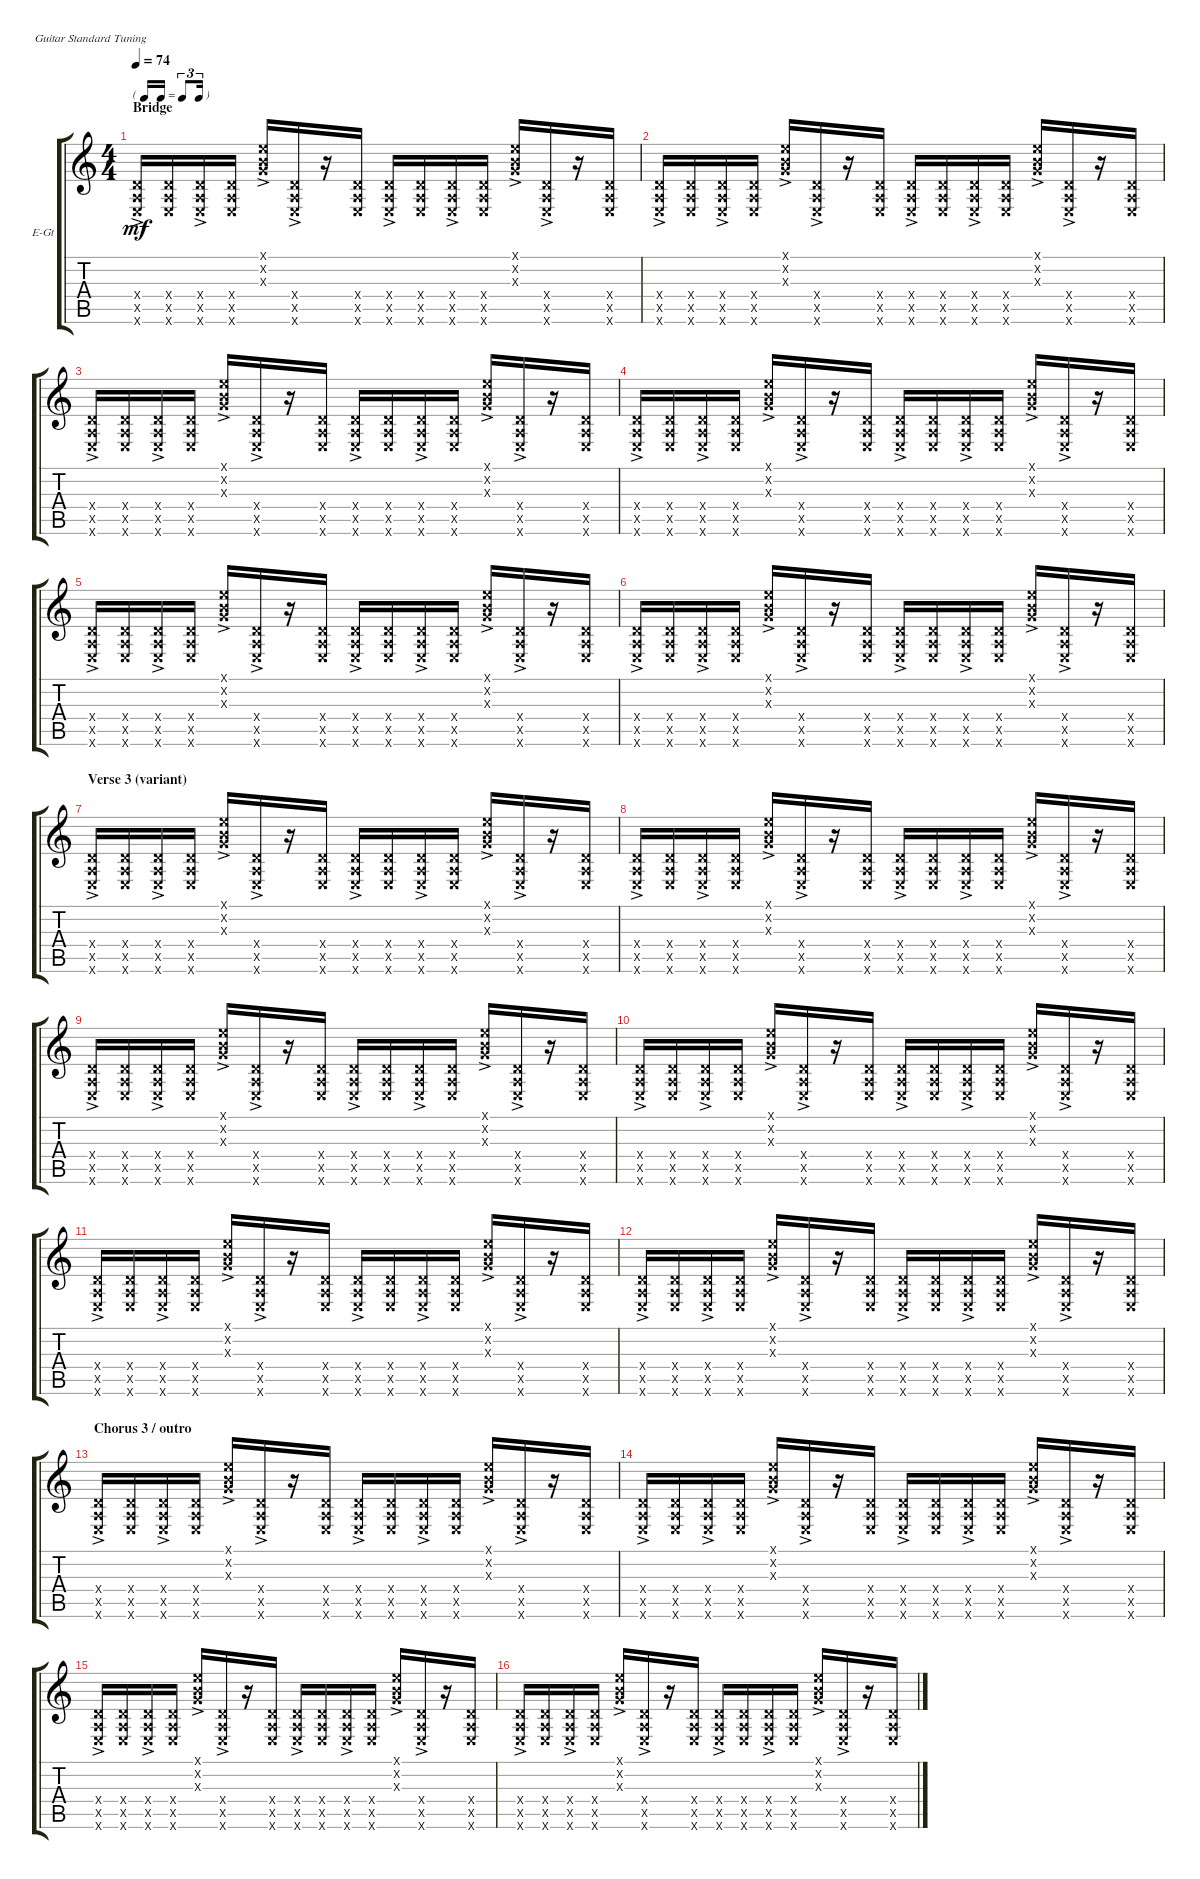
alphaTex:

\defaultSystemsLayout 4
\bracketExtendMode groupsimilarinstruments
\firstSystemTrackNameOrientation horizontal
\otherSystemsTrackNameOrientation horizontal
\track ("Guitar 3 (ghost notes, clean)" "E-Gt") {instrument electricguitarclean}
\staff {score tabs}
\tuning (E4 B3 G3 D3 A2 E2)
\ts (4 4)
\tf triplet16th
\section ("" "Bridge")
\tempo 74
\clef g2
\scale
0.322751
\ks c
(0.6{ac x} 0.5{x} 0.4{x}).16{dy mf} (0.6{x} 0.5{x} 0.4{x}).16 (0.6{ac x} 0.5{x} 0.4{x}).16 (0.6{x} 0.5{x} 0.4{x}).16 (0.3{ac x} 0.2{x} 0.1{x}).16 (0.6{ac x} 0.5{x} 0.4{x}).16 r.16 (0.6{x} 0.5{x} 0.4{x}).16 (0.6{ac x} 0.5{x} 0.4{x}).16 (0.6{x} 0.5{x} 0.4{x}).16 (0.6{ac x} 0.5{x} 0.4{x}).16 (0.6{x} 0.5{x} 0.4{x}).16 (0.3{ac x} 0.2{x} 0.1{x}).16 (0.6{ac x} 0.5{x} 0.4{x}).16 r.16 (0.6{x} 0.5{x} 0.4{x}).16 |
\scale
0.333333 (0.6{ac x} 0.5{x} 0.4{x}).16 (0.6{x} 0.5{x} 0.4{x}).16 (0.6{ac x} 0.5{x} 0.4{x}).16 (0.6{x} 0.5{x} 0.4{x}).16 (0.3{ac x} 0.2{x} 0.1{x}).16 (0.6{ac x} 0.5{x} 0.4{x}).16 r.16 (0.6{x} 0.5{x} 0.4{x}).16 (0.6{ac x} 0.5{x} 0.4{x}).16 (0.6{x} 0.5{x} 0.4{x}).16 (0.6{ac x} 0.5{x} 0.4{x}).16 (0.6{x} 0.5{x} 0.4{x}).16 (0.3{ac x} 0.2{x} 0.1{x}).16 (0.6{ac x} 0.5{x} 0.4{x}).16 r.16 (0.6{x} 0.5{x} 0.4{x}).16 |
\scale
0.333333 (0.6{ac x} 0.5{x} 0.4{x}).16 (0.6{x} 0.5{x} 0.4{x}).16 (0.6{ac x} 0.5{x} 0.4{x}).16 (0.6{x} 0.5{x} 0.4{x}).16 (0.3{ac x} 0.2{x} 0.1{x}).16 (0.6{ac x} 0.5{x} 0.4{x}).16 r.16 (0.6{x} 0.5{x} 0.4{x}).16 (0.6{ac x} 0.5{x} 0.4{x}).16 (0.6{x} 0.5{x} 0.4{x}).16 (0.6{ac x} 0.5{x} 0.4{x}).16 (0.6{x} 0.5{x} 0.4{x}).16 (0.3{ac x} 0.2{x} 0.1{x}).16 (0.6{ac x} 0.5{x} 0.4{x}).16 r.16 (0.6{x} 0.5{x} 0.4{x}).16 |
\scale
0.333333 (0.6{ac x} 0.5{x} 0.4{x}).16 (0.6{x} 0.5{x} 0.4{x}).16 (0.6{ac x} 0.5{x} 0.4{x}).16 (0.6{x} 0.5{x} 0.4{x}).16 (0.3{ac x} 0.2{x} 0.1{x}).16 (0.6{ac x} 0.5{x} 0.4{x}).16 r.16 (0.6{x} 0.5{x} 0.4{x}).16 (0.6{ac x} 0.5{x} 0.4{x}).16 (0.6{x} 0.5{x} 0.4{x}).16 (0.6{ac x} 0.5{x} 0.4{x}).16 (0.6{x} 0.5{x} 0.4{x}).16 (0.3{ac x} 0.2{x} 0.1{x}).16 (0.6{ac x} 0.5{x} 0.4{x}).16 r.16 (0.6{x} 0.5{x} 0.4{x}).16 |
\scale
0.333333 (0.6{ac x} 0.5{x} 0.4{x}).16 (0.6{x} 0.5{x} 0.4{x}).16 (0.6{ac x} 0.5{x} 0.4{x}).16 (0.6{x} 0.5{x} 0.4{x}).16 (0.3{ac x} 0.2{x} 0.1{x}).16 (0.6{ac x} 0.5{x} 0.4{x}).16 r.16 (0.6{x} 0.5{x} 0.4{x}).16 (0.6{ac x} 0.5{x} 0.4{x}).16 (0.6{x} 0.5{x} 0.4{x}).16 (0.6{ac x} 0.5{x} 0.4{x}).16 (0.6{x} 0.5{x} 0.4{x}).16 (0.3{ac x} 0.2{x} 0.1{x}).16 (0.6{ac x} 0.5{x} 0.4{x}).16 r.16 (0.6{x} 0.5{x} 0.4{x}).16 |
\scale
0.333333 (0.6{ac x} 0.5{x} 0.4{x}).16 (0.6{x} 0.5{x} 0.4{x}).16 (0.6{ac x} 0.5{x} 0.4{x}).16 (0.6{x} 0.5{x} 0.4{x}).16 (0.3{ac x} 0.2{x} 0.1{x}).16 (0.6{ac x} 0.5{x} 0.4{x}).16 r.16 (0.6{x} 0.5{x} 0.4{x}).16 (0.6{ac x} 0.5{x} 0.4{x}).16 (0.6{x} 0.5{x} 0.4{x}).16 (0.6{ac x} 0.5{x} 0.4{x}).16 (0.6{x} 0.5{x} 0.4{x}).16 (0.3{ac x} 0.2{x} 0.1{x}).16 (0.6{ac x} 0.5{x} 0.4{x}).16 r.16 (0.6{x} 0.5{x} 0.4{x}).16 |
\section ("" "Verse 3 (variant)")
\scale
0.333333 (0.6{ac x} 0.5{x} 0.4{x}).16 (0.6{x} 0.5{x} 0.4{x}).16 (0.6{ac x} 0.5{x} 0.4{x}).16 (0.6{x} 0.5{x} 0.4{x}).16 (0.3{ac x} 0.2{x} 0.1{x}).16 (0.6{ac x} 0.5{x} 0.4{x}).16 r.16 (0.6{x} 0.5{x} 0.4{x}).16 (0.6{ac x} 0.5{x} 0.4{x}).16 (0.6{x} 0.5{x} 0.4{x}).16 (0.6{ac x} 0.5{x} 0.4{x}).16 (0.6{x} 0.5{x} 0.4{x}).16 (0.3{ac x} 0.2{x} 0.1{x}).16 (0.6{ac x} 0.5{x} 0.4{x}).16 r.16 (0.6{x} 0.5{x} 0.4{x}).16 |
\scale
0.333333 (0.6{ac x} 0.5{x} 0.4{x}).16 (0.6{x} 0.5{x} 0.4{x}).16 (0.6{ac x} 0.5{x} 0.4{x}).16 (0.6{x} 0.5{x} 0.4{x}).16 (0.3{ac x} 0.2{x} 0.1{x}).16 (0.6{ac x} 0.5{x} 0.4{x}).16 r.16 (0.6{x} 0.5{x} 0.4{x}).16 (0.6{ac x} 0.5{x} 0.4{x}).16 (0.6{x} 0.5{x} 0.4{x}).16 (0.6{ac x} 0.5{x} 0.4{x}).16 (0.6{x} 0.5{x} 0.4{x}).16 (0.3{ac x} 0.2{x} 0.1{x}).16 (0.6{ac x} 0.5{x} 0.4{x}).16 r.16 (0.6{x} 0.5{x} 0.4{x}).16 |
\scale
0.333333 (0.6{ac x} 0.5{x} 0.4{x}).16 (0.6{x} 0.5{x} 0.4{x}).16 (0.6{ac x} 0.5{x} 0.4{x}).16 (0.6{x} 0.5{x} 0.4{x}).16 (0.3{ac x} 0.2{x} 0.1{x}).16 (0.6{ac x} 0.5{x} 0.4{x}).16 r.16 (0.6{x} 0.5{x} 0.4{x}).16 (0.6{ac x} 0.5{x} 0.4{x}).16 (0.6{x} 0.5{x} 0.4{x}).16 (0.6{ac x} 0.5{x} 0.4{x}).16 (0.6{x} 0.5{x} 0.4{x}).16 (0.3{ac x} 0.2{x} 0.1{x}).16 (0.6{ac x} 0.5{x} 0.4{x}).16 r.16 (0.6{x} 0.5{x} 0.4{x}).16 |
\scale
0.333333 (0.6{ac x} 0.5{x} 0.4{x}).16 (0.6{x} 0.5{x} 0.4{x}).16 (0.6{ac x} 0.5{x} 0.4{x}).16 (0.6{x} 0.5{x} 0.4{x}).16 (0.3{ac x} 0.2{x} 0.1{x}).16 (0.6{ac x} 0.5{x} 0.4{x}).16 r.16 (0.6{x} 0.5{x} 0.4{x}).16 (0.6{ac x} 0.5{x} 0.4{x}).16 (0.6{x} 0.5{x} 0.4{x}).16 (0.6{ac x} 0.5{x} 0.4{x}).16 (0.6{x} 0.5{x} 0.4{x}).16 (0.3{ac x} 0.2{x} 0.1{x}).16 (0.6{ac x} 0.5{x} 0.4{x}).16 r.16 (0.6{x} 0.5{x} 0.4{x}).16 |
\scale
0.333333 (0.6{ac x} 0.5{x} 0.4{x}).16 (0.6{x} 0.5{x} 0.4{x}).16 (0.6{ac x} 0.5{x} 0.4{x}).16 (0.6{x} 0.5{x} 0.4{x}).16 (0.3{ac x} 0.2{x} 0.1{x}).16 (0.6{ac x} 0.5{x} 0.4{x}).16 r.16 (0.6{x} 0.5{x} 0.4{x}).16 (0.6{ac x} 0.5{x} 0.4{x}).16 (0.6{x} 0.5{x} 0.4{x}).16 (0.6{ac x} 0.5{x} 0.4{x}).16 (0.6{x} 0.5{x} 0.4{x}).16 (0.3{ac x} 0.2{x} 0.1{x}).16 (0.6{ac x} 0.5{x} 0.4{x}).16 r.16 (0.6{x} 0.5{x} 0.4{x}).16 |
\scale
0.333333 (0.6{ac x} 0.5{x} 0.4{x}).16 (0.6{x} 0.5{x} 0.4{x}).16 (0.6{ac x} 0.5{x} 0.4{x}).16 (0.6{x} 0.5{x} 0.4{x}).16 (0.3{ac x} 0.2{x} 0.1{x}).16 (0.6{ac x} 0.5{x} 0.4{x}).16 r.16 (0.6{x} 0.5{x} 0.4{x}).16 (0.6{ac x} 0.5{x} 0.4{x}).16 (0.6{x} 0.5{x} 0.4{x}).16 (0.6{ac x} 0.5{x} 0.4{x}).16 (0.6{x} 0.5{x} 0.4{x}).16 (0.3{ac x} 0.2{x} 0.1{x}).16 (0.6{ac x} 0.5{x} 0.4{x}).16 r.16 (0.6{x} 0.5{x} 0.4{x}).16 |
\section ("" "Chorus 3 / outro")
\scale
0.333333 (0.6{ac x} 0.5{x} 0.4{x}).16 (0.6{x} 0.5{x} 0.4{x}).16 (0.6{ac x} 0.5{x} 0.4{x}).16 (0.6{x} 0.5{x} 0.4{x}).16 (0.3{ac x} 0.2{x} 0.1{x}).16 (0.6{ac x} 0.5{x} 0.4{x}).16 r.16 (0.6{x} 0.5{x} 0.4{x}).16 (0.6{ac x} 0.5{x} 0.4{x}).16 (0.6{x} 0.5{x} 0.4{x}).16 (0.6{ac x} 0.5{x} 0.4{x}).16 (0.6{x} 0.5{x} 0.4{x}).16 (0.3{ac x} 0.2{x} 0.1{x}).16 (0.6{ac x} 0.5{x} 0.4{x}).16 r.16 (0.6{x} 0.5{x} 0.4{x}).16 |
\scale
0.333333 (0.6{ac x} 0.5{x} 0.4{x}).16 (0.6{x} 0.5{x} 0.4{x}).16 (0.6{ac x} 0.5{x} 0.4{x}).16 (0.6{x} 0.5{x} 0.4{x}).16 (0.3{ac x} 0.2{x} 0.1{x}).16 (0.6{ac x} 0.5{x} 0.4{x}).16 r.16 (0.6{x} 0.5{x} 0.4{x}).16 (0.6{ac x} 0.5{x} 0.4{x}).16 (0.6{x} 0.5{x} 0.4{x}).16 (0.6{ac x} 0.5{x} 0.4{x}).16 (0.6{x} 0.5{x} 0.4{x}).16 (0.3{ac x} 0.2{x} 0.1{x}).16 (0.6{ac x} 0.5{x} 0.4{x}).16 r.16 (0.6{x} 0.5{x} 0.4{x}).16 |
\scale
0.333333 (0.6{ac x} 0.5{x} 0.4{x}).16 (0.6{x} 0.5{x} 0.4{x}).16 (0.6{ac x} 0.5{x} 0.4{x}).16 (0.6{x} 0.5{x} 0.4{x}).16 (0.3{ac x} 0.2{x} 0.1{x}).16 (0.6{ac x} 0.5{x} 0.4{x}).16 r.16 (0.6{x} 0.5{x} 0.4{x}).16 (0.6{ac x} 0.5{x} 0.4{x}).16 (0.6{x} 0.5{x} 0.4{x}).16 (0.6{ac x} 0.5{x} 0.4{x}).16 (0.6{x} 0.5{x} 0.4{x}).16 (0.3{ac x} 0.2{x} 0.1{x}).16 (0.6{ac x} 0.5{x} 0.4{x}).16 r.16 (0.6{x} 0.5{x} 0.4{x}).16 |
\scale
0.333333 (0.6{ac x} 0.5{x} 0.4{x}).16 (0.6{x} 0.5{x} 0.4{x}).16 (0.6{ac x} 0.5{x} 0.4{x}).16 (0.6{x} 0.5{x} 0.4{x}).16 (0.3{ac x} 0.2{x} 0.1{x}).16 (0.6{ac x} 0.5{x} 0.4{x}).16 r.16 (0.6{x} 0.5{x} 0.4{x}).16 (0.6{ac x} 0.5{x} 0.4{x}).16 (0.6{x} 0.5{x} 0.4{x}).16 (0.6{ac x} 0.5{x} 0.4{x}).16 (0.6{x} 0.5{x} 0.4{x}).16 (0.3{ac x} 0.2{x} 0.1{x}).16 (0.6{ac x} 0.5{x} 0.4{x}).16 r.16 (0.6{x} 0.5{x} 0.4{x}).16
